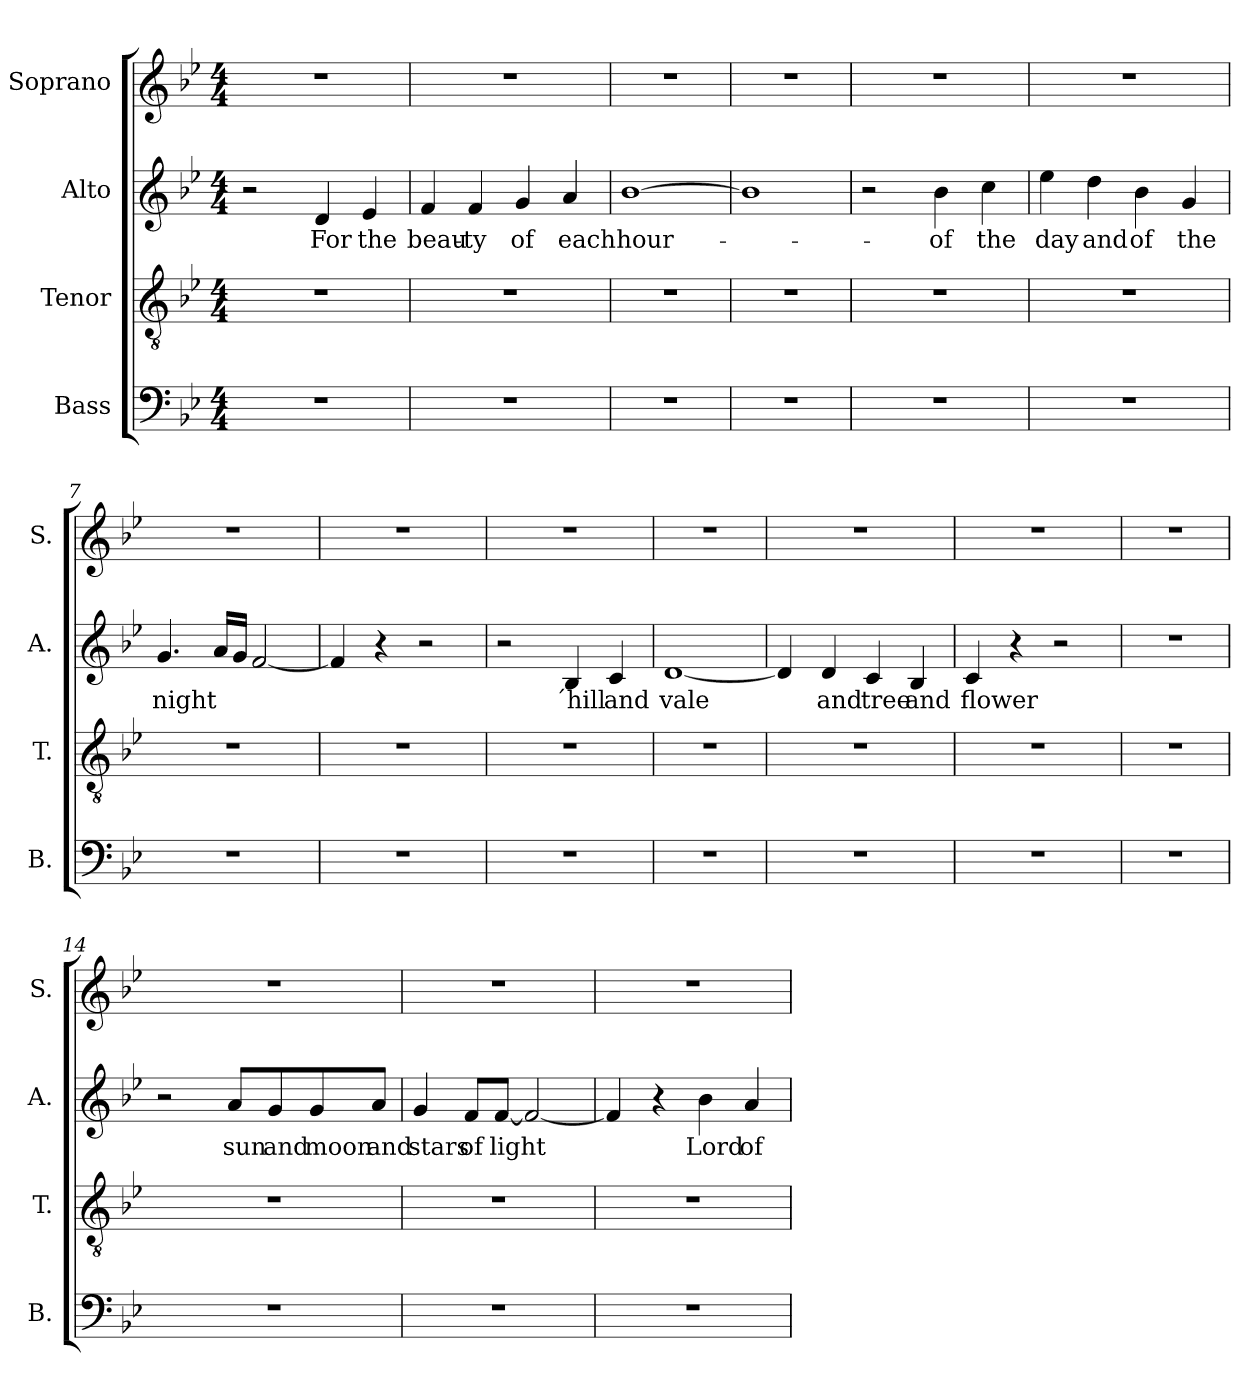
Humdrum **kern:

**kern	**kern	**kern	**text	**kern
*part4	*part3	*part2	*part2	*part1
*staff4	*staff3	*staff2	*staff2	*staff1
*I"Bass	*I"Tenor	*I"Alto	*	*I"Soprano
*I'B.	*I'T.	*I'A.	*	*I'S.
*clefF4	*clefGv2	*clefG2	*	*clefG2
*k[b-e-]	*k[b-e-]	*k[b-e-]	*	*k[b-e-]
*M4/4	*M4/4	*M4/4	*	*M4/4
=1	=1	=1	=1	=1
1r	1r	2r	.	1r
.	.	4d/	For	.
.	.	4e-/	the	.
=2	=2	=2	=2	=2
1r	1r	4f/	beau-	1r
.	.	4f/	-ty	.
.	.	4g/	of	.
.	.	4a/	each	.
=3	=3	=3	=3	=3
1r	1r	[1b-	hour-	1r
=4	=4	=4	=4	=4
1r	1r	1b-]	.	1r
=5	=5	=5	=5	=5
1r	1r	2r	.	1r
.	.	4b-\	of	.
.	.	4cc\	the	.
=6	=6	=6	=6	=6
1r	1r	4ee-\	day	1r
.	.	4dd\	and	.
.	.	4b-\	of	.
.	.	4g/	the	.
=7	=7	=7	=7	=7
1r	1r	4.g/	night	1r
.	.	16a/LL	.	.
.	.	16g/JJ	.	.
.	.	[2f/	.	.
!!LO:LB:g=z
=8	=8	=8	=8	=8
1r	1r	4f/]	.	1r
.	.	4r	.	.
.	.	2r	.	.
=9	=9	=9	=9	=9
1r	1r	2r	.	1r
.	.	4B-/	´hill	.
.	.	4c/	and	.
=10	=10	=10	=10	=10
1r	1r	[1d	vale	1r
=11	=11	=11	=11	=11
1r	1r	4d/]	.	1r
.	.	4d/	and	.
.	.	4c/	tree	.
.	.	4B-/	and	.
=12	=12	=12	=12	=12
1r	1r	4c/	flower	1r
.	.	4r	.	.
.	.	2r	.	.
=13	=13	=13	=13	=13
1r	1r	1r	.	1r
=14	=14	=14	=14	=14
1r	1r	2r	.	1r
.	.	8a/L	sun	.
.	.	8g/	and	.
.	.	8g/	moon	.
.	.	8a/J	and	.
!!LO:PB:g=z
=15	=15	=15	=15	=15
1r	1r	4g/	stars	1r
.	.	8f/L	of	.
.	.	[8f/J	light	.
.	.	2f/_	.	.
=16	=16	=16	=16	=16
1r	1r	4f/]	.	1r
.	.	4r	.	.
.	.	4b-\	Lord	.
.	.	4a/	of	.
=	=	=	=	=
*-	*-	*-	*-	*-
